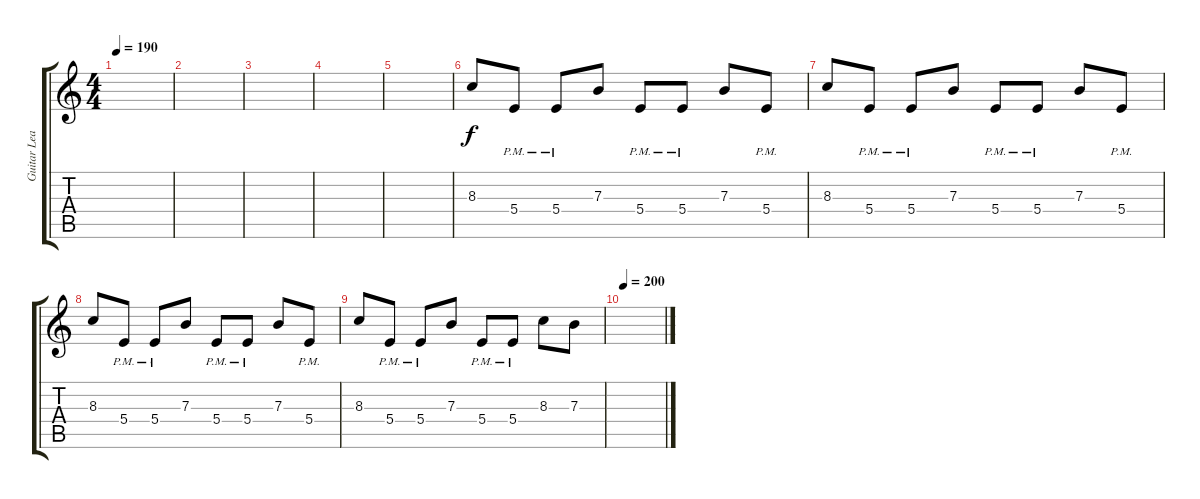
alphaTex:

\track ("Guitar Lead" "Guitar Lea") {instrument distortionguitar}
\staff {score tabs}
\tuning (Db4 Ab3 E3 B2 Gb2 B1) {hide}
\ts (4 4)
\tempo 190
\clef g2
\ks c
|
|
|
|
|
8.3.8 5.4{pm}.8 5.4{pm}.8 7.3.8 5.4{pm}.8 5.4{pm}.8 7.3.8 5.4{pm}.8 |
8.3.8 5.4{pm}.8 5.4{pm}.8 7.3.8 5.4{pm}.8 5.4{pm}.8 7.3.8 5.4{pm}.8 |
8.3.8 5.4{pm}.8 5.4{pm}.8 7.3.8 5.4{pm}.8 5.4{pm}.8 7.3.8 5.4{pm}.8 |
8.3.8 5.4{pm}.8 5.4{pm}.8 7.3.8 5.4{pm}.8 5.4{pm}.8 8.3.8 7.3.8 |
\tempo 200
